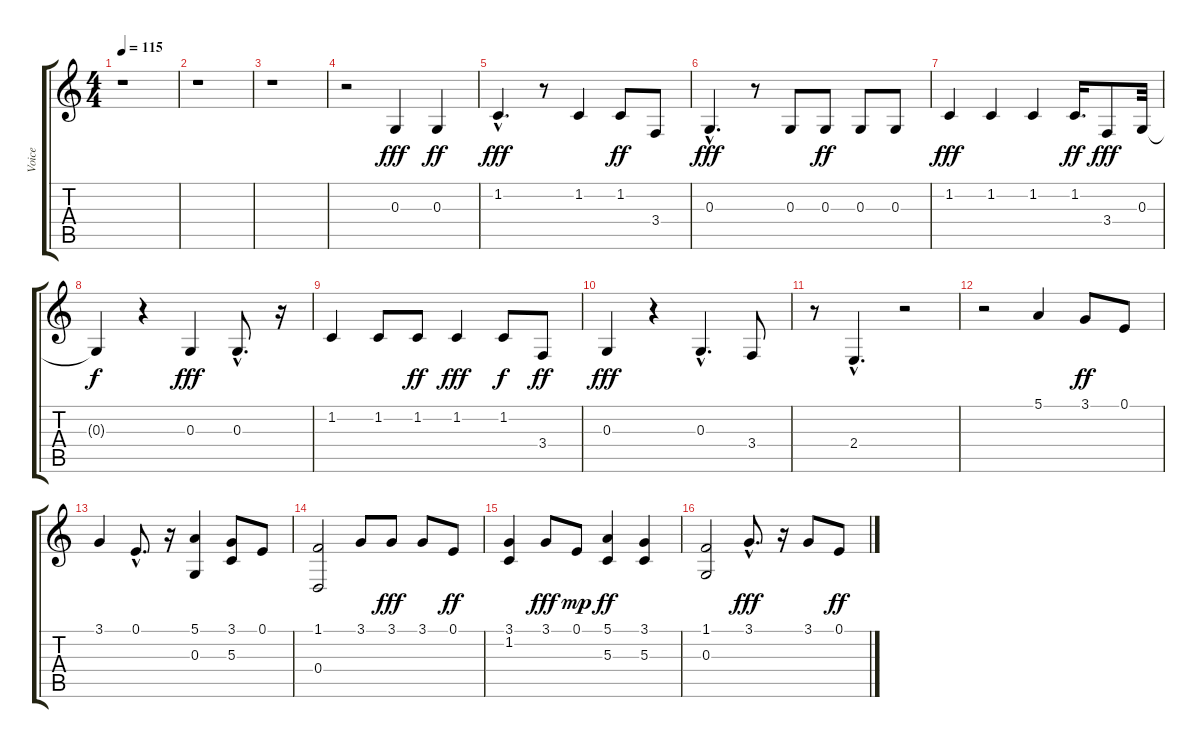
\track ("Voice" "Voice") {instrument tremolostrings}
\staff {score tabs}
\tuning (E4 B3 G3 D3 A2 E2) {hide}
\ts (4 4)
\tempo 115
\clef g2
\ks c
r.1{dy ff} |
r.1 |
r.1 |
r.2 0.3.4{dy fff} 0.3.4{dy ff} |
1.2{hac}.4{d dy fff} r.8 1.2.4 1.2.8{dy ff} 3.4.8 |
0.3{hac}.4{d dy fff} r.8 0.3.8 0.3.8{dy ff} 0.3.8 0.3.8 |
1.2.4{dy fff} 1.2.4 1.2.4 1.2.16{d dy ff} 3.4.8{dy fff} 0.3.32 |
0.3{t}.4{dy f} r.4 0.3.4{dy fff} 0.3{hac}.8{d} r.16 |
1.2.4 1.2.8 1.2.8{dy ff} 1.2.4{dy fff} 1.2.8{dy f} 3.4.8{dy ff} |
0.3.4{dy fff} r.4 0.3{hac}.4{d} 3.4.8 |
r.8 2.4{hac}.4{d} r.2 |
r.2 5.1.4 3.1.8{dy ff} 0.1.8 |
3.1.4 0.1{hac}.8{d} r.16 (5.1 0.3).4 (3.1 5.3).8 0.1.8 |
(1.1 0.4).2 3.1.8 3.1.8{dy fff} 3.1.8 0.1.8{dy ff} |
(3.1 1.2).4 3.1.8{dy fff} 0.1.8{dy mp} (5.1 5.3).4{dy ff} (3.1 5.3).4 |
(1.1 0.3).2 3.1{hac}.8{d dy fff} r.16 3.1.8 0.1.8{dy ff}
